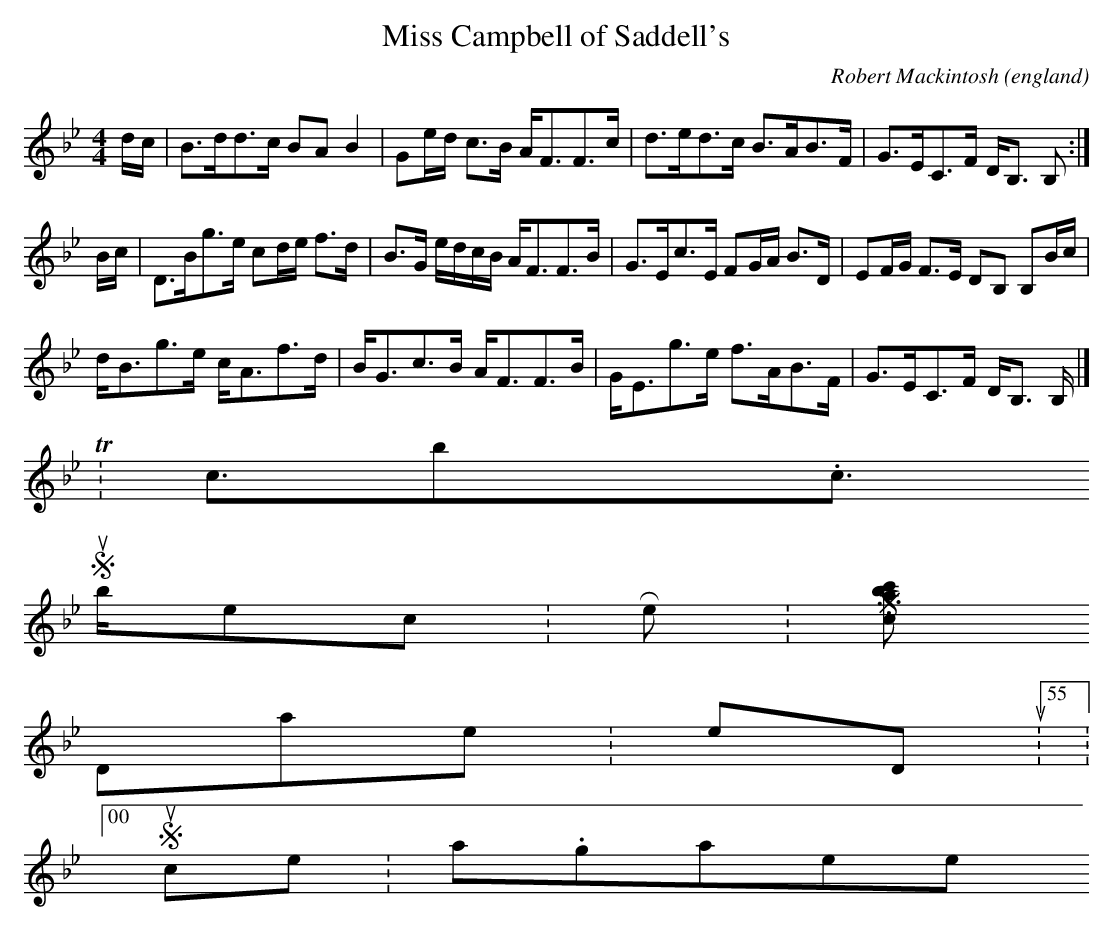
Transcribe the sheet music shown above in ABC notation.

X:1
T:Miss Campbell of Saddell's
O:england
C: Robert Mackintosh
M:4/4
L:1/8
K:Bb
d/c/|B>dd>c BA B2|Ge/d/ c>B A<FF>c|d>ed>c B>AB>F|G>EC>F D<B, B,:|]
B/c/|D>Bg>e cd/e/ f>d|B>G e/d/c/B/ A<FF>B|G>Ec>E FG/A/ B>D|\
EF/G/ F>E DB, B,B/c/|
d<Bg>e c<Af>d|B<Gc>B A<FF>B|G<Eg>e f>AB>F|G>EC>F D<B, B,|]
To: <scots-l@listbox.com>
Subject: Re: [Scots-L] abc's?
Date: Wed, 07 Jul 1999 10:55:00
Source: mail.gatherer
